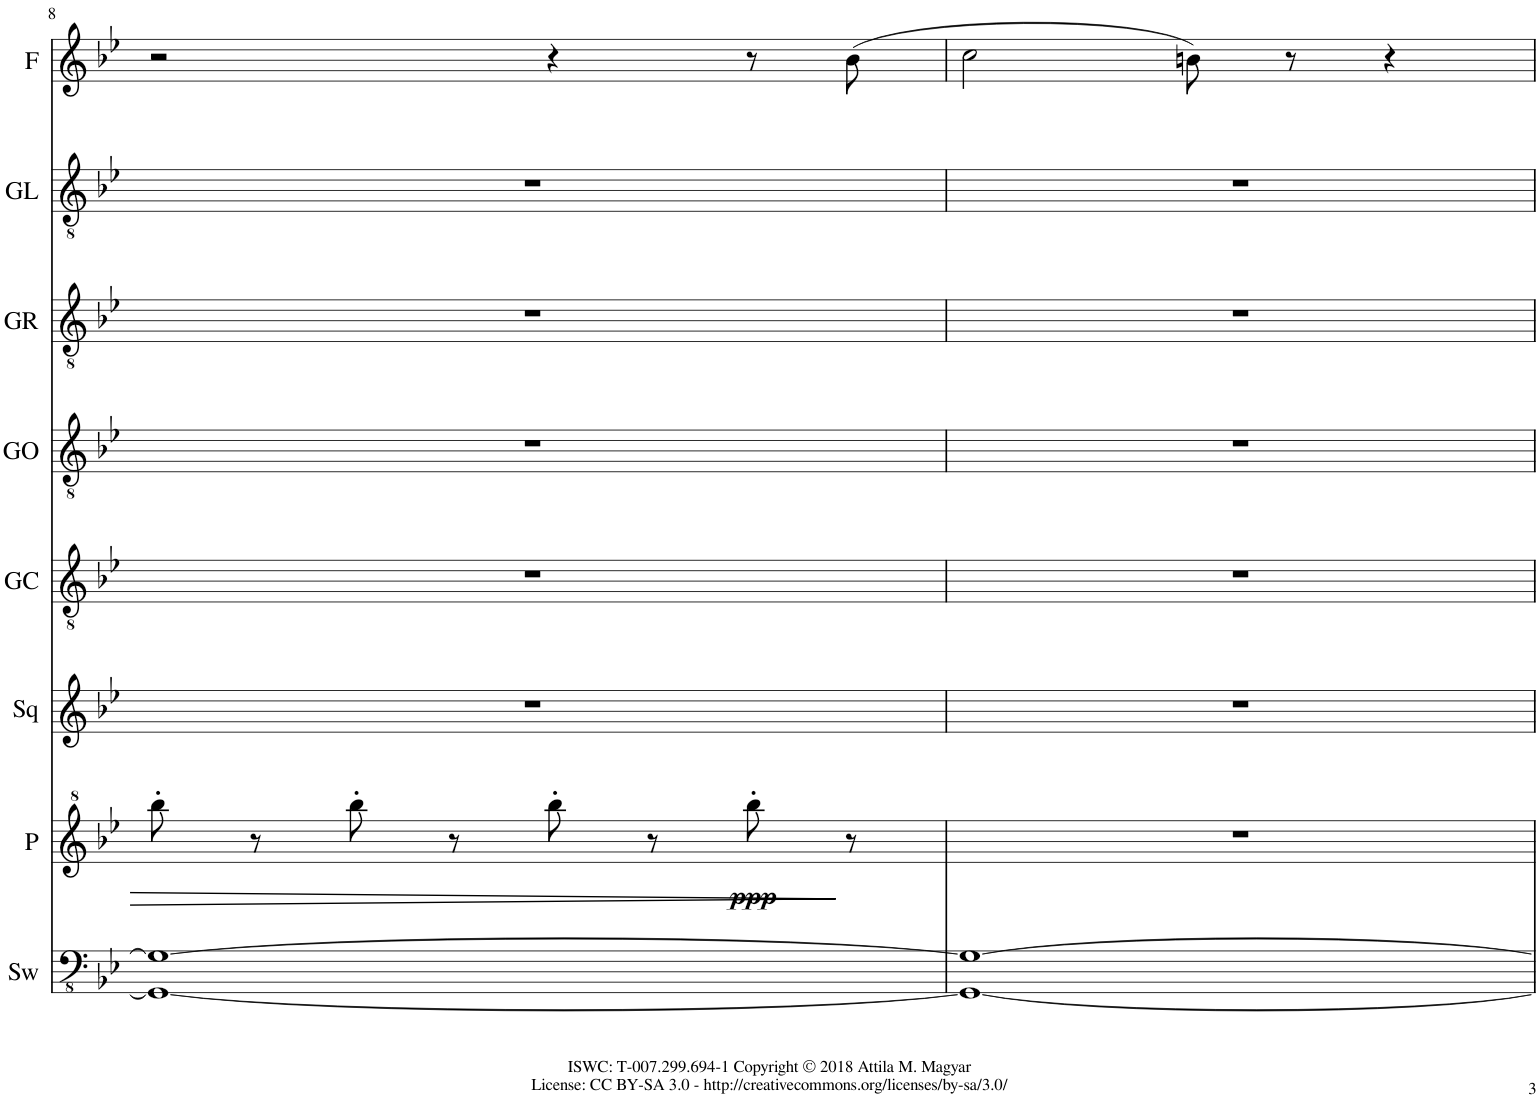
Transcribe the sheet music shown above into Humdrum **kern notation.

**kern	**kern	**dynam	**kern	**kern	**kern	**kern	**kern	**kern
*part8	*part7	*part7	*part6	*part5	*part4	*part3	*part2	*part1
*staff8	*staff7	*staff7	*staff6	*staff5	*staff4	*staff3	*staff2	*staff1
*I"Saw	*I"Piano	*	*I"Square	*I"Guitar Center	*I"Guitar Outro	*I"Guitar Right	*I"Guitar Left	*I"Flute
*I'Sw	*I'P	*	*I'Sq	*I'GC	*I'GO	*I'GR	*I'GL	*I'F
!!LO:PB:g=z
*clefFv4	*clefG^2	*	*clefG2	*clefGv2	*clefGv2	*clefGv2	*clefGv2	*clefG2
*k[b-e-]	*k[b-e-]	*	*k[b-e-]	*k[b-e-]	*k[b-e-]	*k[b-e-]	*k[b-e-]	*k[b-e-]
*M4/4	*M4/4	*	*M4/4	*M4/4	*M4/4	*M4/4	*M4/4	*M4/4
=8	=8	=8	=8	=8	=8	=8	=8	=8
1GGG_ 1GG_	8bbb-'\	.	1r	1r	1r	1r	1r	2r
.	8r	.	.	.	.	.	.	.
.	8bbb-'\	.	.	.	.	.	.	.
.	8r	.	.	.	.	.	.	.
.	8bbb-'\	.	.	.	.	.	.	4r
.	8r	.	.	.	.	.	.	.
!	!	!LO:DY:b	!	!	!	!	!	!
.	8bbb-'\	ppp	.	.	.	.	.	8r
.	8r	.	.	.	.	.	.	(8b-\
=9	=9	=9	=9	=9	=9	=9	=9	=9
1GGG_ 1GG_	1r	.	1r	1r	1r	1r	1r	2cc\
.	.	.	.	.	.	.	.	8bn\)
.	.	.	.	.	.	.	.	8r
.	.	.	.	.	.	.	.	4r
=	=	=	=	=	=	=	=	=
*-	*-	*-	*-	*-	*-	*-	*-	*-
